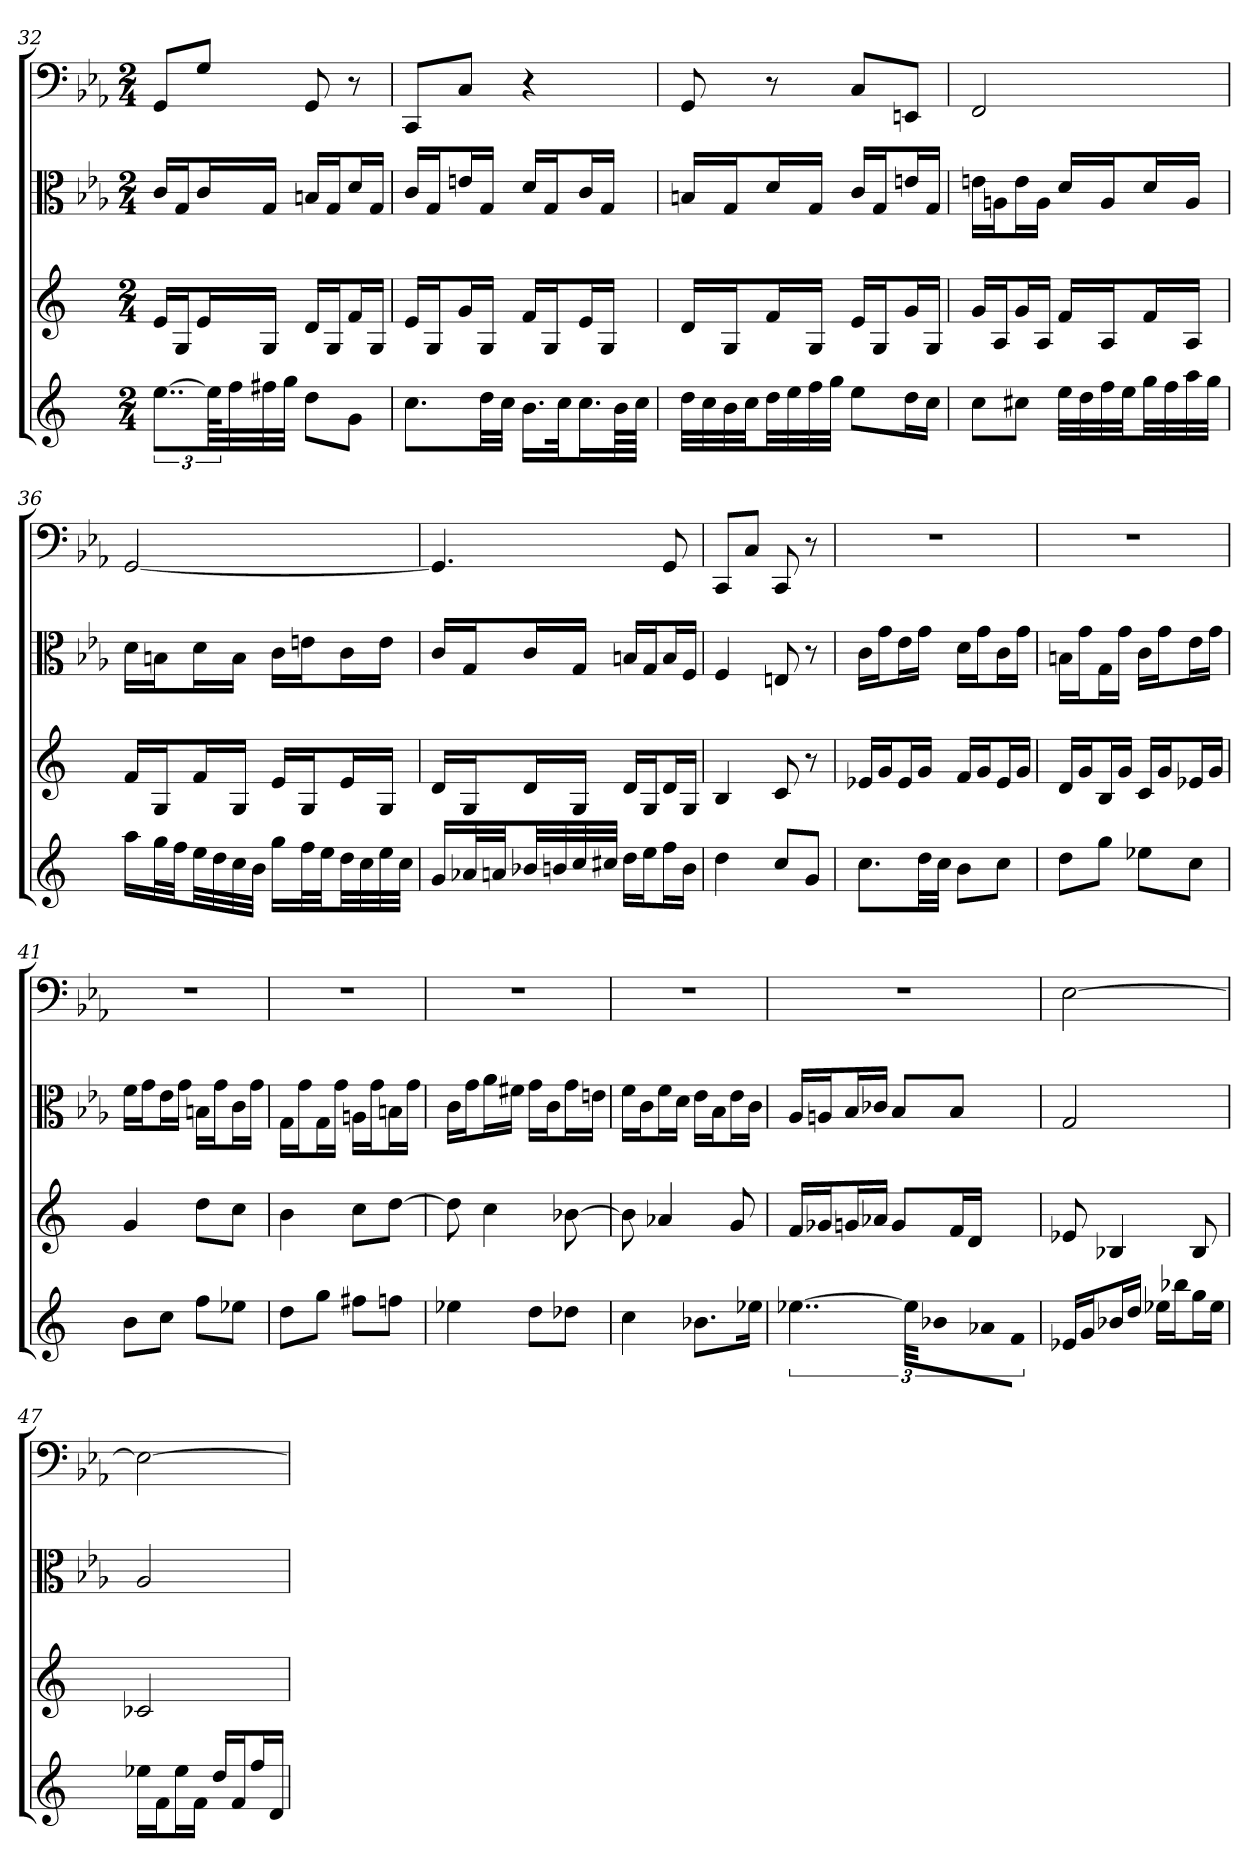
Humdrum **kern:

**kern	**kern	**kern	**kern
*part4	*part3	*part2	*part1
*staff4	*staff3	*staff2	*staff1
*	*	*clefC3	*clefF4
*k[]	*k[]	*k[b-e-a-]	*k[b-e-a-]
*M2/4	*M2/4	*M2/4	*M2/4
=32	=32	=32	=32
[12..eeL	16eLL	16c/LL	8GG/L
.	16GJ	16G/J	.
.	16eL	16c/L	8G/J
96eeKLL]	.	.	.
32ff	.	.	.
32ff#X	16GJJ	16G/JJ	.
32ggJJJ	.	.	.
8ddL	16dLL	16Bn/LL	8GG
.	16GJ	16G/J	.
8gJ	16fL	16d/L	8r
.	16GJJ	16G/JJ	.
=33	=33	=33	=33
8.ccL	16eLL	16c/LL	8CC/L
.	16GJ	16G/J	.
.	16gL	16en/L	8C/J
32ddLL	16GJJ	16G/JJ	.
32ccJJJ	.	.	.
16.bLL	16fLL	16d/LL	4r
.	16GJ	16G/J	.
32ccJk	.	.	.
16.ccL	16eL	16c/L	.
.	16GJJ	16G/JJ	.
64bLL	.	.	.
64ccJJJJ	.	.	.
=34	=34	=34	=34
32ddLLL	16dLL	16Bn/LL	8GG
32cc	.	.	.
32b	16GJ	16G/J	.
32ccJJ	.	.	.
32ddLL	16fL	16d/L	8r
32ee	.	.	.
32ff	16GJJ	16G/JJ	.
32ggJJJ	.	.	.
8eeL	16eLL	16c/LL	8C/L
.	16GJ	16G/J	.
16ddL	16gL	16en/L	8EEn/J
16ccJJ	16GJJ	16G/JJ	.
=35	=35	=35	=35
8ccL	16gLL	16en\LL	2FF
.	16AJ	16An\J	.
8cc#XJ	16gL	16e\L	.
.	16AJJ	16A\JJ	.
32eeLLL	16fLL	16d/LL	.
32dd	.	.	.
32ff	16AJ	16A/J	.
32eeJJ	.	.	.
32ggLL	16fL	16d/L	.
32ff	.	.	.
32aa	16AJJ	16A/JJ	.
32ggJJJ	.	.	.
=36	=36	=36	=36
16aaLL	16fLL	16d\LL	[2GG
32ggL	16GJ	16Bn\J	.
32ffJJ	.	.	.
32eeLL	16fL	16d\L	.
32dd	.	.	.
32cc	16GJJ	16B\JJ	.
32bJJJ	.	.	.
16ggLL	16eLL	16c\LL	.
32ffL	16GJ	16en\J	.
32eeJJ	.	.	.
32ddLL	16eL	16c\L	.
32cc	.	.	.
32ee	16GJJ	16e\JJ	.
32ccJJJ	.	.	.
=37	=37	=37	=37
16gLL	16dLL	16c/LL	4.GG]
32a-XL	16GJ	16G/J	.
32anJJ	.	.	.
32b-XLL	16dL	16c/L	.
32bn	.	.	.
32cc	16GJJ	16G/JJ	.
32cc#XJJJ	.	.	.
16ddLL	16dLL	16Bn/LL	.
16eeJ	16GJ	16G/J	.
16ffL	16dL	16B/L	8GG
16bJJ	16GJJ	16F/JJ	.
=38	=38	=38	=38
4dd	4B	4F	8CC/L
.	.	.	8C/J
8ccL	8c	8En	8CC
8gJ	8r	8r	8r
=39	=39	=39	=39
8.ccL	16e-XLL	16c\LL	2r
.	16gJ	16g\J	.
.	16e-L	16e-\L	.
32ddLL	16gJJ	16g\JJ	.
32ccJJJ	.	.	.
8bL	16fLL	16d\LL	.
.	16gJ	16g\J	.
8ccJ	16e-L	16c\L	.
.	16gJJ	16g\JJ	.
=40	=40	=40	=40
8ddL	16dLL	16Bn\LL	2r
.	16gJ	16g\J	.
8ggJ	16BL	16G\L	.
.	16gJJ	16g\JJ	.
8ee-XL	16cLL	16c\LL	.
.	16gJ	16g\J	.
8ccJ	16e-XL	16e-\L	.
.	16gJJ	16g\JJ	.
=41	=41	=41	=41
8bL	4g	16f\LL	2r
.	.	16g\J	.
8ccJ	.	16e-\L	.
.	.	16g\JJ	.
8ffL	8ddL	16Bn\LL	.
.	.	16g\J	.
8ee-XJ	8ccJ	16c\L	.
.	.	16g\JJ	.
=42	=42	=42	=42
8ddL	4b	16G\LL	2r
.	.	16g\J	.
8ggJ	.	16G\L	.
.	.	16g\JJ	.
8ff#XL	8ccL	16An\LL	.
.	.	16g\J	.
8ffnJ	[8ddJ	16Bn\L	.
.	.	16g\JJ	.
=43	=43	=43	=43
4ee-X	8dd]	16c\LL	2r
.	.	16g\J	.
.	4cc	16a-\L	.
.	.	16f#X\JJ	.
8ddL	.	16g\LL	.
.	.	16c\J	.
8dd-XJ	[8b-X	16g\L	.
.	.	16en\JJ	.
=44	=44	=44	=44
4cc	8b-]	16f\LL	2r
.	.	16c\J	.
.	4a-X	16f\L	.
.	.	16d\JJ	.
8.b-XL	.	16e-\LL	.
.	.	16B-\J	.
.	8g	16e-\L	.
16ee-XJk	.	16c\JJ	.
=45	=45	=45	=45
[6..ee-X	16fLL	16A-/LL	2r
.	16g-XJ	16An/J	.
.	16gnL	16B-/L	.
.	16a-XJJ	16c-X/JJ	.
.	8gL	8B-/L	.
48ee-KLL]	.	.	.
16b-XJ	.	.	.
16a-XL	16fL	8B-/J	.
16fJJ	16dJJ	.	.
=46	=46	=46	=46
16e-XLL	8e-X	2G	[2E-
16gJ	.	.	.
16b-XL	4B-X	.	.
16ddJJ	.	.	.
16ee-XLL	.	.	.
16bb-XJ	.	.	.
16ggL	8B-	.	.
16ee-JJ	.	.	.
=47	=47	=47	=47
16ee-XLL	2c-X	2A-	2E-_
16fJ	.	.	.
16ee-L	.	.	.
16fJJ	.	.	.
16ddLL	.	.	.
16fJ	.	.	.
16ffL	.	.	.
16dJJ	.	.	.
=	=	=	=
*-	*-	*-	*-
